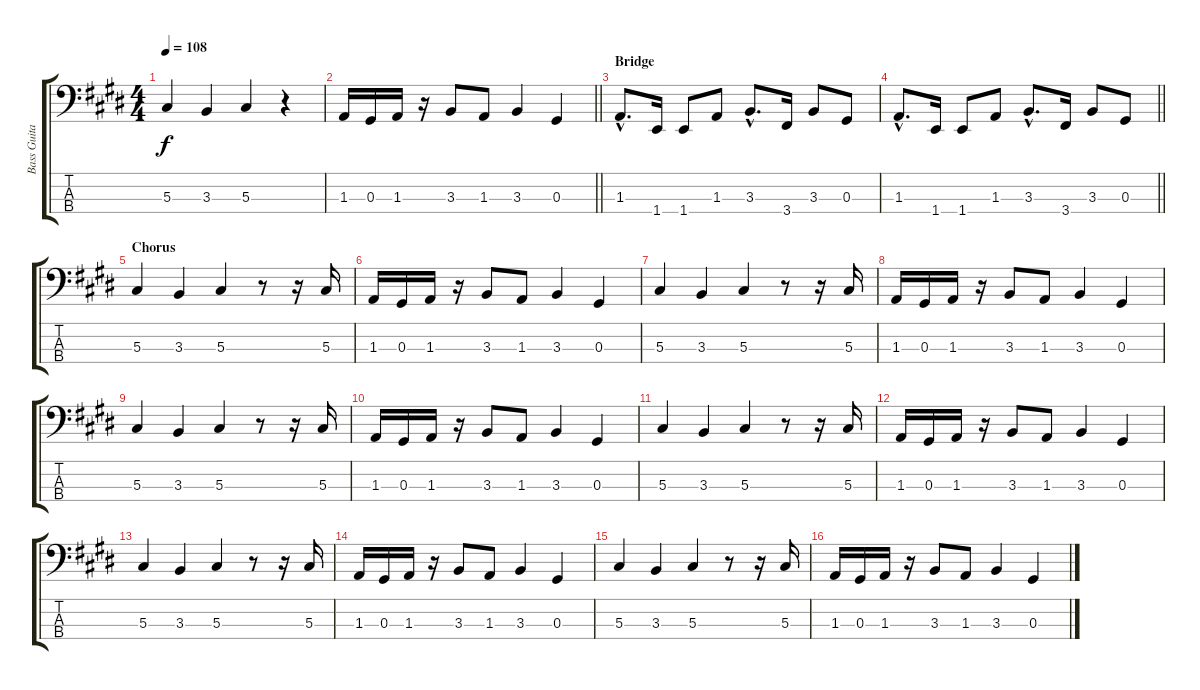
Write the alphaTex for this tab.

\track ("Bass Guitar" "Bass Guita") {instrument electricbassfinger}
\staff {score tabs}
\tuning (Gb2 Db2 Ab1 Eb1) {hide}
\ts (4 4)
\tempo 108
\clef f4
\ks e
5.3.4{dy f} 3.3.4 5.3.4 r.4 |
\barLineRight lightlight
1.3.16 0.3.16 1.3.16 r.16 3.3.8 1.3.8 3.3.4 0.3.4 |
\section ("" "Bridge")
1.3{hac}.8{d} 1.4.16 1.4.8 1.3.8 3.3{hac}.8{d} 3.4.16 3.3.8 0.3.8 |
\barLineRight lightlight
1.3{hac}.8{d} 1.4.16 1.4.8 1.3.8 3.3{hac}.8{d} 3.4.16 3.3.8 0.3.8 |
\section ("" "Chorus")
5.3.4 3.3.4 5.3.4 r.8 r.16 5.3.16 |
1.3.16 0.3.16 1.3.16 r.16 3.3.8 1.3.8 3.3.4 0.3.4 |
5.3.4 3.3.4 5.3.4 r.8 r.16 5.3.16 |
1.3.16 0.3.16 1.3.16 r.16 3.3.8 1.3.8 3.3.4 0.3.4 |
5.3.4 3.3.4 5.3.4 r.8 r.16 5.3.16 |
1.3.16 0.3.16 1.3.16 r.16 3.3.8 1.3.8 3.3.4 0.3.4 |
5.3.4 3.3.4 5.3.4 r.8 r.16 5.3.16 |
1.3.16 0.3.16 1.3.16 r.16 3.3.8 1.3.8 3.3.4 0.3.4 |
5.3.4 3.3.4 5.3.4 r.8 r.16 5.3.16 |
1.3.16 0.3.16 1.3.16 r.16 3.3.8 1.3.8 3.3.4 0.3.4 |
5.3.4 3.3.4 5.3.4 r.8 r.16 5.3.16 |
1.3.16 0.3.16 1.3.16 r.16 3.3.8 1.3.8 3.3.4 0.3.4
